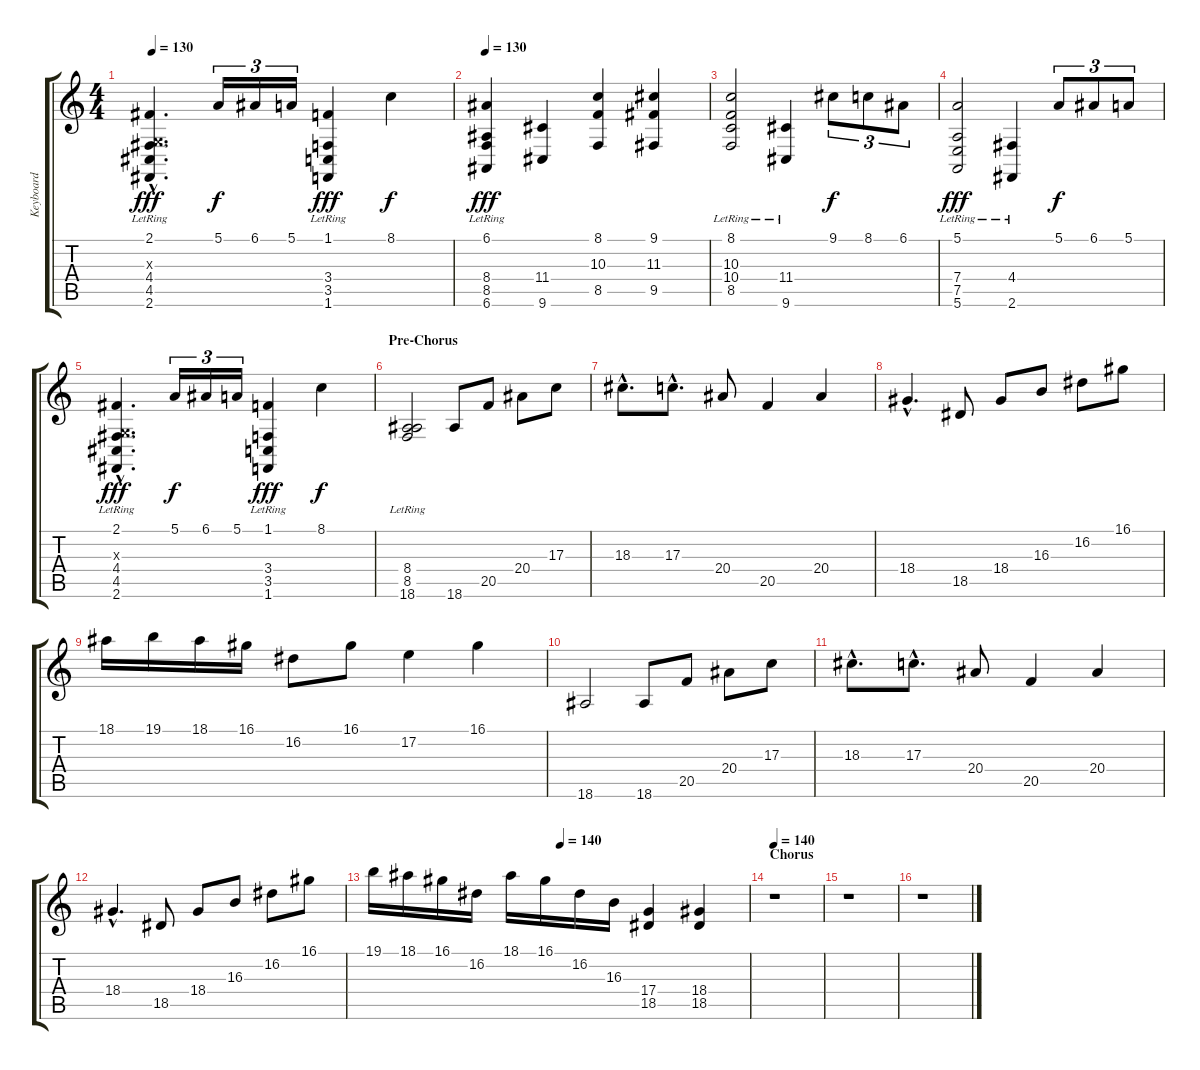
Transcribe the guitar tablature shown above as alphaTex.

\track ("Keyboard" "Keyboard") {instrument stringensemble1}
\staff {score tabs}
\tuning (E4 B3 G3 D3 A2 E2) {hide}
\ts (4 4)
\tempo 130
\clef g2
\ks c
(2.1{hac} 0.3{hac x} 4.4{hac lr} 4.5{hac lr} 2.6{hac lr}).4{d dy fff} 5.1.16{tu (3 2) dy f} 6.1.16{tu (3 2)} 5.1.16{tu (3 2)} (1.1 3.4{lr} 3.5{lr} 1.6{lr}).4{dy fff} 8.1.4{dy f} |
\tempo 130
(6.1{lr} 8.4{lr} 8.5 6.6).4{dy fff} (11.4 9.6).4 (8.1 10.3 8.5).4 (9.1 11.3 9.5).4 |
(8.1{lr} 10.3 10.4{lr} 8.5).2 (11.4{lr} 9.6{lr}).4 9.1.8{tu (3 2) dy f} 8.1.8{tu (3 2)} 6.1.8{tu (3 2)} |
(5.1{lr} 7.4{lr} 7.5{lr} 5.6{lr}).2{dy fff} (4.4{lr} 2.6{lr}).4 5.1.8{tu (3 2) dy f} 6.1.8{tu (3 2)} 5.1.8{tu (3 2)} |
(2.1{hac} 0.3{hac x} 4.4{hac lr} 4.5{hac lr} 2.6{hac lr}).4{d dy fff} 5.1.16{tu (3 2) dy f} 6.1.16{tu (3 2)} 5.1.16{tu (3 2)} (1.1 3.4{lr} 3.5{lr} 1.6{lr}).4{dy fff} 8.1.4{dy f} |
\section ("" "Pre-Chorus")
(8.4{lr} 8.5{lr} 18.6).2 18.6.8 20.5.8 20.4.8 17.3.8 |
18.3{hac}.8{d} 17.3{hac}.8{d} 20.4.8 20.5.4 20.4.4 |
18.4{hac}.4{d} 18.5.8 18.4.8 16.3.8 16.2.8 16.1.8 |
18.1.16 19.1.16 18.1.16 16.1.16 16.2.8 16.1.8 17.2.4 16.1.4 |
18.6.2 18.6.8 20.5.8 20.4.8 17.3.8 |
18.3{hac}.8{d} 17.3{hac}.8{d} 20.4.8 20.5.4 20.4.4 |
18.4{hac}.4{d} 18.5.8 18.4.8 16.3.8 16.2.8 16.1.8 |
\tempo (140 0.5)
19.1.16 18.1.16 16.1.16 16.2.16 18.1.16 16.1.16 16.2.16 16.3.16 (17.4 18.5).4 (18.4 18.5).4 |
\section ("" "Chorus")
\tempo 140
r.1 |
r.1 |
r.1
